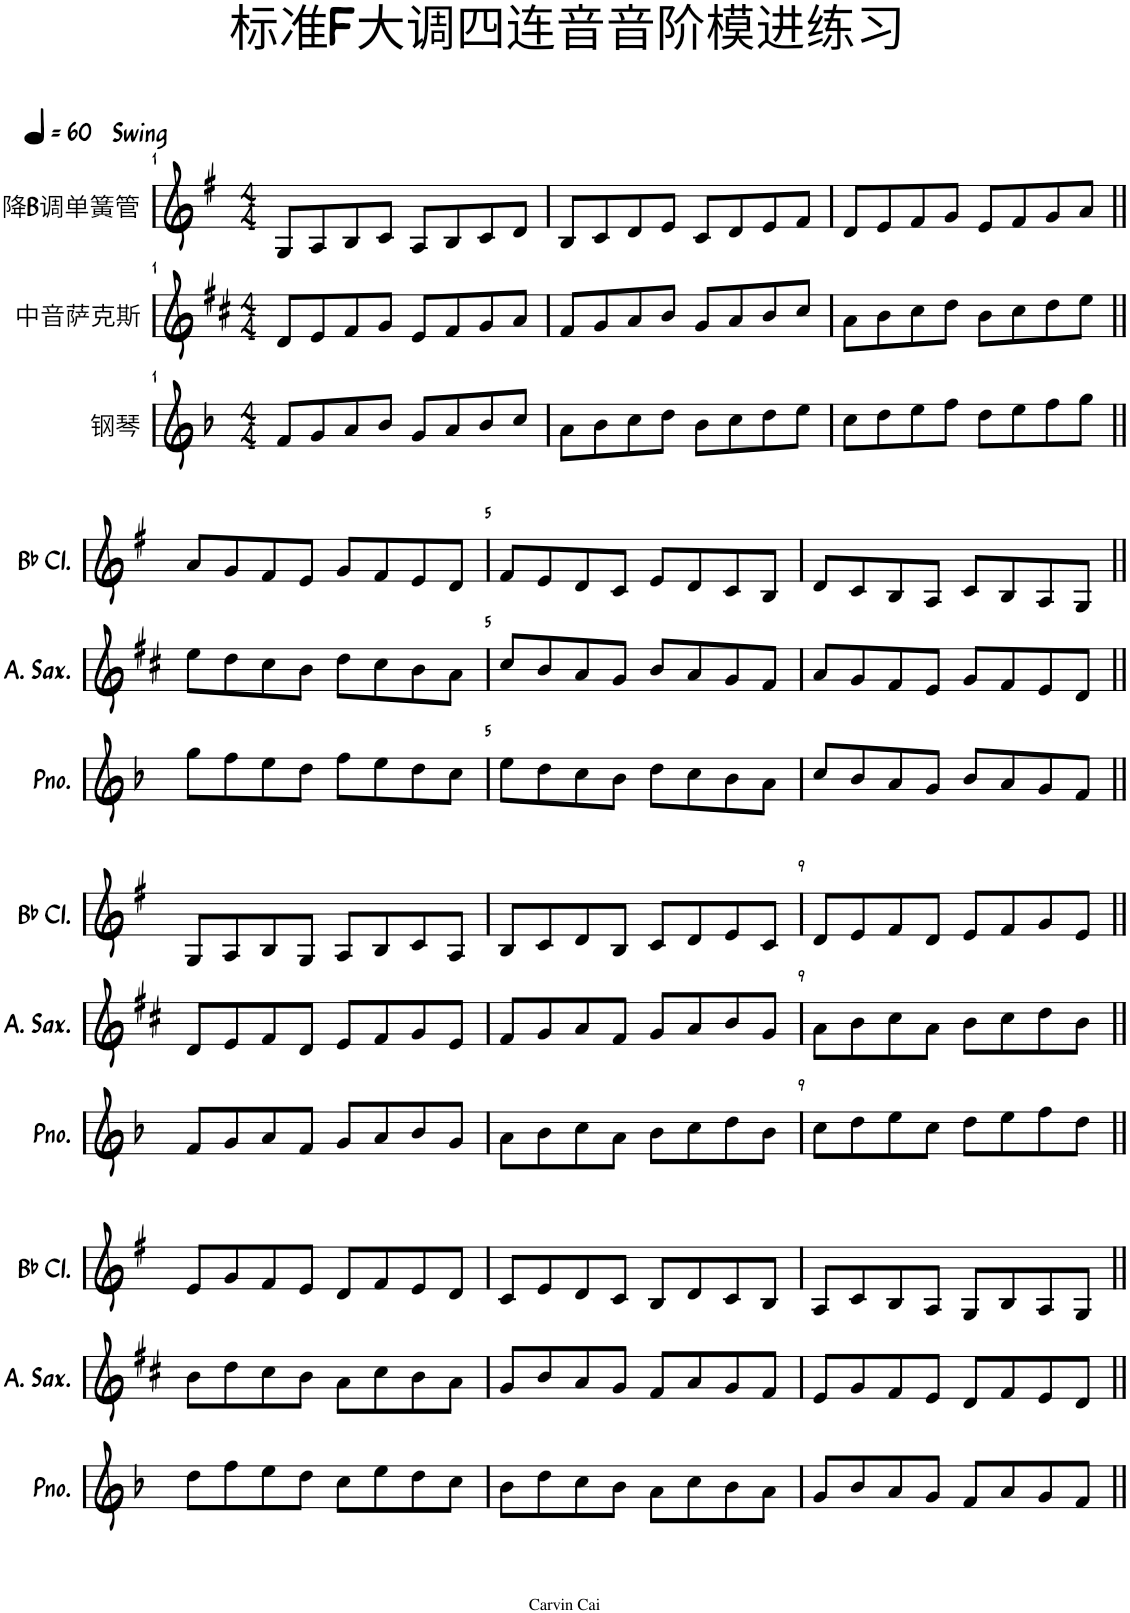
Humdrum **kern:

**kern	**kern	**kern
*part3	*part2	*part1
*staff3	*staff2	*staff1
*I"钢琴	*I"中音萨克斯	*I"降B调单簧管
*clefG2	*clefG2	*clefG2
*	*Trd5c9	*Trd1c2
*k[b-]	*k[f#c#]	*k[f#]
*M4/4	*M4/4	*M4/4
*MM60	*MM60	*MM60
=1	=1	=1
!	!	!LO:TX:a:B:t=Swing
8f/L	8d/L	8G/L
8g/	8e/	8A/
8a/	8f#/	8B/
8b-/J	8g/J	8c/J
8g/L	8e/L	8A/L
8a/	8f#/	8B/
8b-/	8g/	8c/
8cc/J	8a/J	8d/J
=2	=2	=2
8a\L	8f#/L	8B/L
8b-\	8g/	8c/
8cc\	8a/	8d/
8dd\J	8b/J	8e/J
8b-\L	8g/L	8c/L
8cc\	8a/	8d/
8dd\	8b/	8e/
8ee\J	8cc#/J	8f#/J
=3	=3	=3
8cc\L	8a\L	8d/L
8dd\	8b\	8e/
8ee\	8cc#\	8f#/
8ff\J	8dd\J	8g/J
8dd\L	8b\L	8e/L
8ee\	8cc#\	8f#/
8ff\	8dd\	8g/
8gg\J	8ee\J	8a/J
!!LO:LB:g=z
=4||	=4||	=4||
8gg\L	8ee\L	8a/L
8ff\	8dd\	8g/
8ee\	8cc#\	8f#/
8dd\J	8b\J	8e/J
8ff\L	8dd\L	8g/L
8ee\	8cc#\	8f#/
8dd\	8b\	8e/
8cc\J	8a\J	8d/J
=5	=5	=5
8ee\L	8cc#/L	8f#/L
8dd\	8b/	8e/
8cc\	8a/	8d/
8b-\J	8g/J	8c/J
8dd\L	8b/L	8e/L
8cc\	8a/	8d/
8b-\	8g/	8c/
8a\J	8f#/J	8B/J
=6	=6	=6
8cc/L	8a/L	8d/L
8b-/	8g/	8c/
8a/	8f#/	8B/
8g/J	8e/J	8A/J
8b-/L	8g/L	8c/L
8a/	8f#/	8B/
8g/	8e/	8A/
8f/J	8d/J	8G/J
!!LO:LB:g=z
=7||	=7||	=7||
8f/L	8d/L	8G/L
8g/	8e/	8A/
8a/	8f#/	8B/
8f/J	8d/J	8G/J
8g/L	8e/L	8A/L
8a/	8f#/	8B/
8b-/	8g/	8c/
8g/J	8e/J	8A/J
=8	=8	=8
8a\L	8f#/L	8B/L
8b-\	8g/	8c/
8cc\	8a/	8d/
8a\J	8f#/J	8B/J
8b-\L	8g/L	8c/L
8cc\	8a/	8d/
8dd\	8b/	8e/
8b-\J	8g/J	8c/J
=9	=9	=9
8cc\L	8a\L	8d/L
8dd\	8b\	8e/
8ee\	8cc#\	8f#/
8cc\J	8a\J	8d/J
8dd\L	8b\L	8e/L
8ee\	8cc#\	8f#/
8ff\	8dd\	8g/
8dd\J	8b\J	8e/J
!!LO:LB:g=z
=10||	=10||	=10||
8dd\L	8b\L	8e/L
8ff\	8dd\	8g/
8ee\	8cc#\	8f#/
8dd\J	8b\J	8e/J
8cc\L	8a\L	8d/L
8ee\	8cc#\	8f#/
8dd\	8b\	8e/
8cc\J	8a\J	8d/J
=11	=11	=11
8b-\L	8g/L	8c/L
8dd\	8b/	8e/
8cc\	8a/	8d/
8b-\J	8g/J	8c/J
8a\L	8f#/L	8B/L
8cc\	8a/	8d/
8b-\	8g/	8c/
8a\J	8f#/J	8B/J
=12	=12	=12
8g/L	8e/L	8A/L
8b-/	8g/	8c/
8a/	8f#/	8B/
8g/J	8e/J	8A/J
8f/L	8d/L	8G/L
8a/	8f#/	8B/
8g/	8e/	8A/
8f/J	8d/J	8G/J
=||	=||	=||
*-	*-	*-
